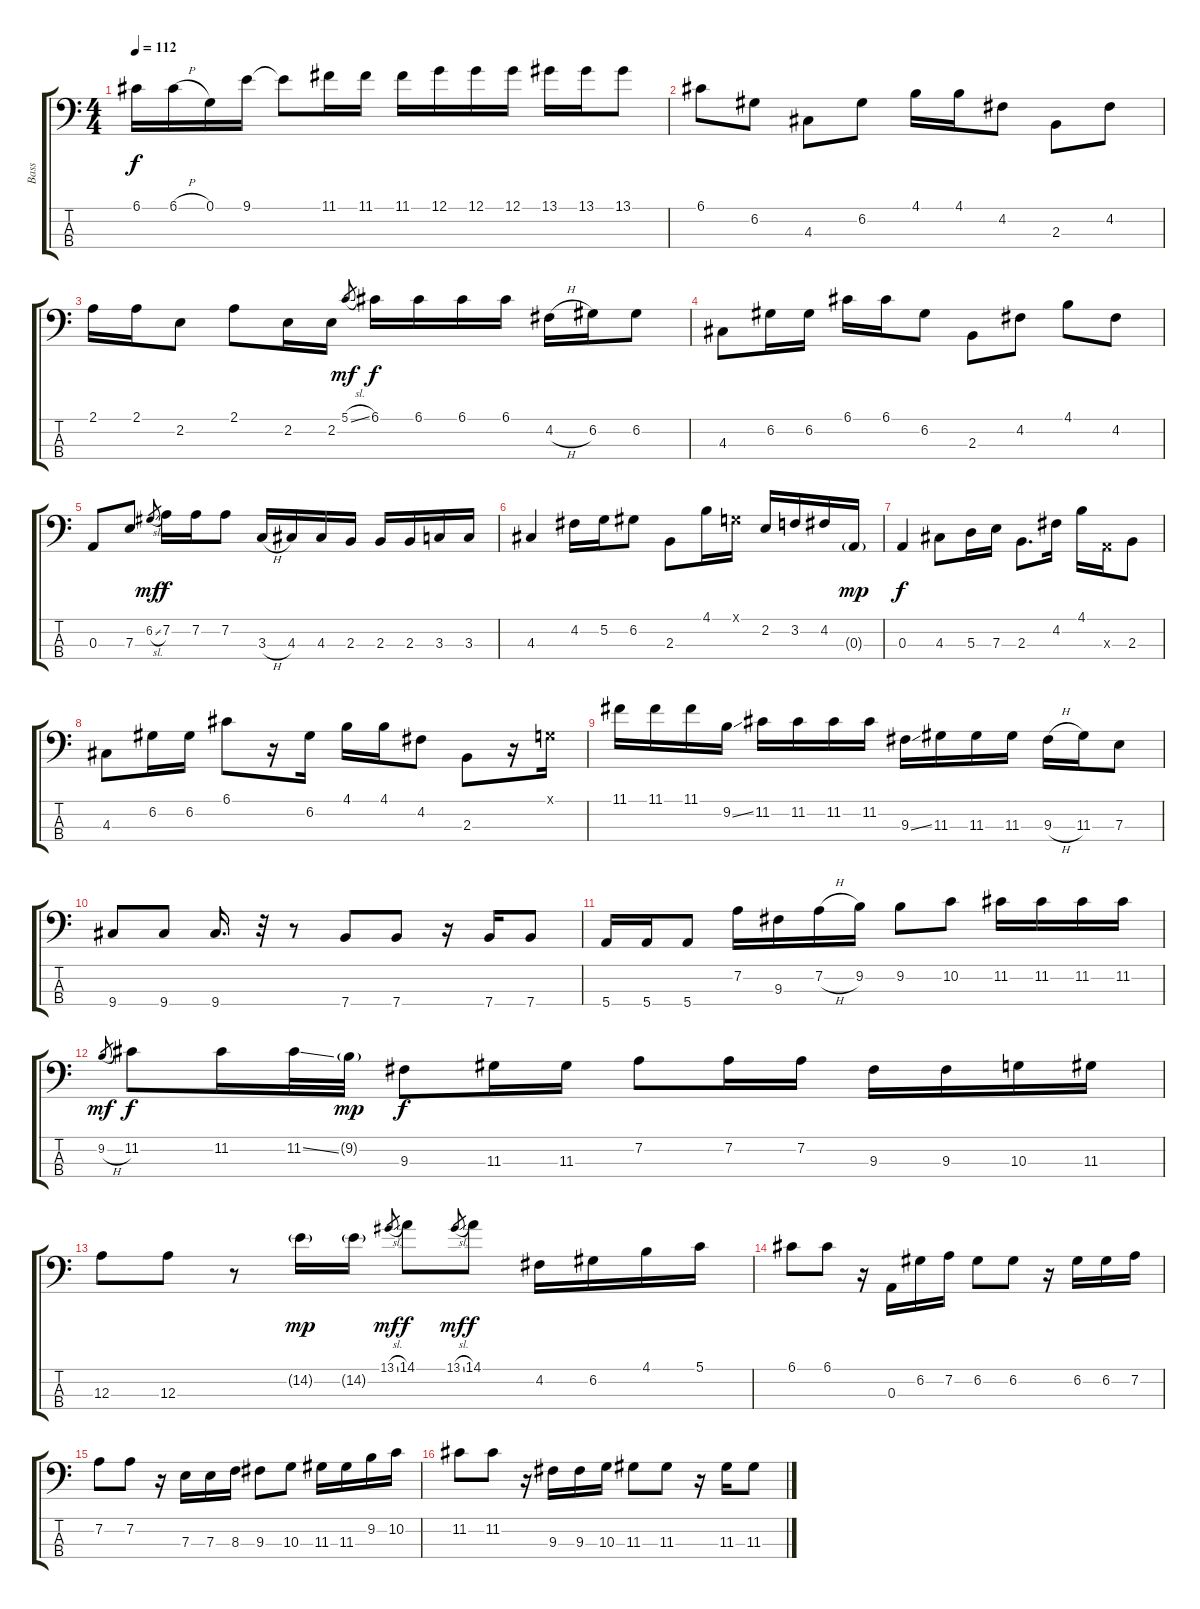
\track ("Bass" "Bass") {instrument electricbassfinger}
\staff {score tabs}
\tuning (G2 D2 A1 E1) {hide}
\ts (4 4)
\tempo 112
\clef f4
\ks c
6.1.16{dy f} 6.1{h}.16 0.1.16 9.1.16 9.1{t}.8 11.1.16 11.1.16 11.1.16 12.1.16 12.1.16 12.1.16 13.1.16 13.1.16 13.1.8 |
6.1.8 6.2.8 4.3.8 6.2.8 4.1.16 4.1.16 4.2.8 2.3.8 4.2.8 |
2.1.16 2.1.16 2.2.8 2.1.8 2.2.16 2.2.16 5.1{sl}.8{gr dy mf} 6.1.16{dy f} 6.1.16 6.1.16 6.1.16 4.2{h}.16 6.2.16 6.2.8 |
4.3.8 6.2.16 6.2.16 6.1.16 6.1.16 6.2.8 2.3.8 4.2.8 4.1.8 4.2.8 |
0.3.8 7.3.8 6.2{sl}.8{gr dy mf} 7.2.16{dy f} 7.2.16 7.2.8 3.3{h}.16 4.3.16 4.3.16 2.3.16 2.3.16 2.3.16 3.3.16 3.3.16 |
4.3.4 4.2.16 5.2.16 6.2.8 2.3.8 4.1.16 0.1{x}.16 2.2.16 3.2.16 4.2.16 0.3{g}.16{dy mp} |
0.3.4{dy f} 4.3.8 5.3.16 7.3.16 2.3.8{d} 4.2.16 4.1.16 0.3{x}.16 2.3.8 |
4.3.8 6.2.16 6.2.16 6.1.8 r.16 6.2.16 4.1.16 4.1.16 4.2.8 2.3.8 r.16 0.1{x}.16 |
11.1.16 11.1.16 11.1.16 9.2{ss}.16 11.2.16 11.2.16 11.2.16 11.2.16 9.3{ss}.16 11.3.16 11.3.16 11.3.16 9.3{h}.16 11.3.16 7.3.8 |
9.4.8 9.4.8 9.4.16{d} r.32 r.8 7.4.8 7.4.8 r.16 7.4.16 7.4.8 |
5.4.16 5.4.16 5.4.8 7.2.16 9.3.16 7.2{h}.16 9.2.16 9.2.8 10.2.8 11.2.16 11.2.16 11.2.16 11.2.16 |
9.2{h}.8{gr dy mf} 11.2.8{dy f} 11.2.16 11.2{ss}.32 9.2{g}.32{dy mp} 9.3.8{dy f} 11.3.16 11.3.16 7.2.8 7.2.16 7.2.16 9.3.16 9.3.16 10.3.16 11.3.16 |
12.3.8 12.3.8 r.8 14.2{g}.16{dy mp} 14.2{g}.16 13.1{sl}.8{gr dy mf} 14.1.8{dy f} 13.1{sl}.8{gr dy mf} 14.1.8{dy f} 4.2.16 6.2.16 4.1.16 5.1.16 |
6.1.8 6.1.8 r.16 0.3.16 6.2.16 7.2.16 6.2.8 6.2.8 r.16 6.2.16 6.2.16 7.2.16 |
7.2.8 7.2.8 r.16 7.3.16 7.3.16 8.3.16 9.3.8 10.3.8 11.3.16 11.3.16 9.2.16 10.2.16 |
11.2.8{volume 9} 11.2.8 r.16 9.3.16 9.3.16 10.3.16 11.3.8 11.3.8 r.16 11.3.16 11.3.8
